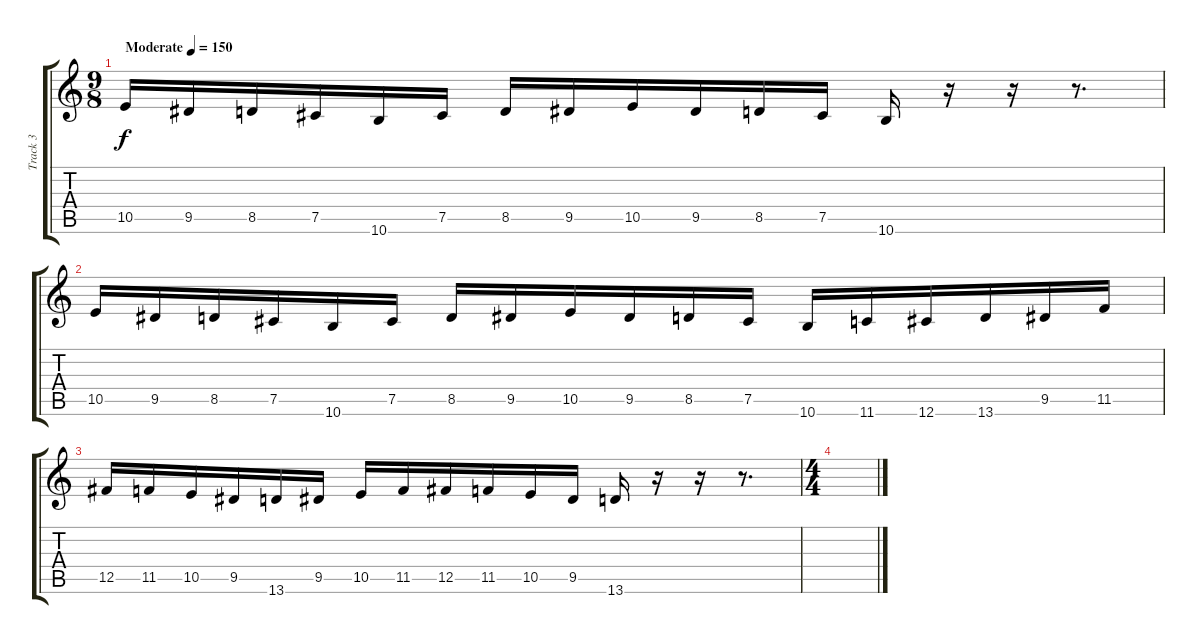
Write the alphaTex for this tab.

\track ("Track 3" "Track 3") {instrument distortionguitar}
\staff {score tabs}
\tuning (Db4 Ab3 E3 B2 Gb2 Db2) {hide}
\ts (9 8)
\tempo (150 "Moderate")
\clef g2
\ks c
10.5.16{dy f instrument distortionguitar} 9.5.16 8.5.16 7.5.16 10.6.16 7.5.16 8.5.16 9.5.16 10.5.16 9.5.16 8.5.16 7.5.16 10.6.16 r.16 r.16 r.8{d} |
10.5.16 9.5.16 8.5.16 7.5.16 10.6.16 7.5.16 8.5.16 9.5.16 10.5.16 9.5.16 8.5.16 7.5.16 10.6.16 11.6.16 12.6.16 13.6.16 9.5.16 11.5.16 |
12.5.16 11.5.16 10.5.16 9.5.16 13.6.16 9.5.16 10.5.16 11.5.16 12.5.16 11.5.16 10.5.16 9.5.16 13.6.16 r.16 r.16 r.8{d} |
\ts (4 4)
